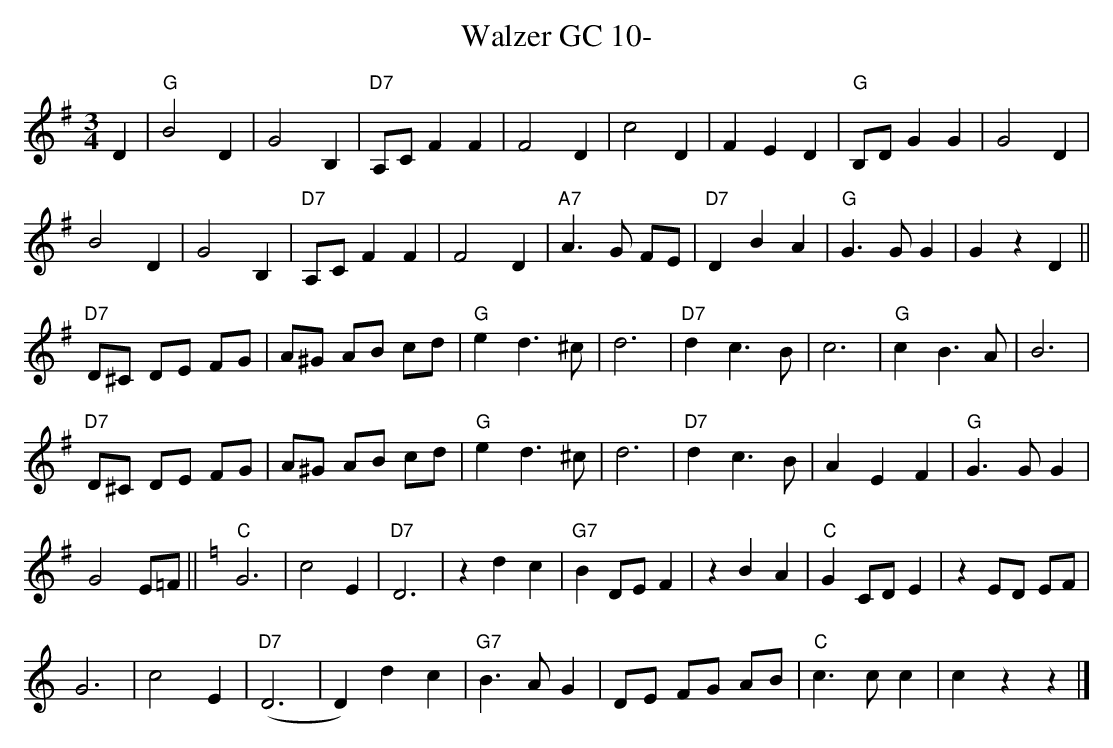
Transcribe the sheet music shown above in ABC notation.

X:1
T:Walzer GC 10-
M:3/4
L:1/4
K:Gmaj%%MIDI gchordon
D| "G"B2D | G2B, | "D7"A,/2C/2FF | F2D | c2D | FED | "G"B,/2D/2GG | G2D |
B2D | G2B, | "D7"A,/2C/2FF | F2D | "A7"A>G F/2E/2 | "D7"DBA | "G"G>GG | GzD ||
"D7"D/2^C/2 D/2E/2 F/2G/2 | A/2^G/2 A/2B/2 c/2d/2 | "G"ed>^c | d3 | "D7"dc>B | c3 | "G"cB>A | B3 |
"D7"D/2^C/2 D/2E/2 F/2G/2 | A/2^G/2 A/2B/2 c/2d/2 | "G"ed>^c | d3 | "D7"dc>B | AEF | "G"G>GG |
G2E/2=F/2 || [K:Cmaj] "C"G3 | c2E | "D7"D3 | zdc | "G7"BD/2E/2F | zBA | "C"GC/2D/2E | zE/2D/2 E/2F/2 |
G3 | c2E | "D7"(D3 | D)dc | "G7"B>AG | D/2E/2 F/2G/2 A/2B/2 | "C"c>cc | czz |]
